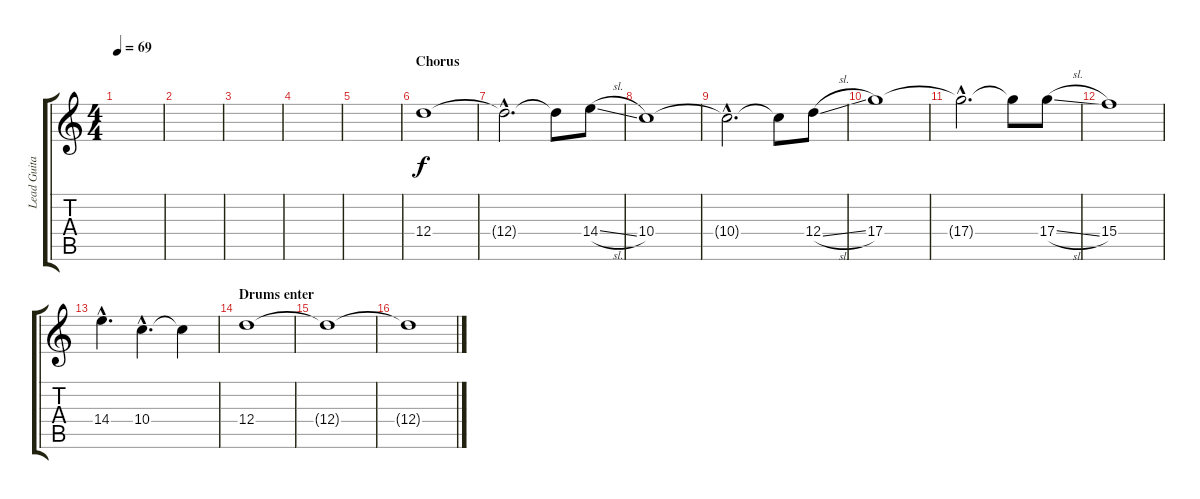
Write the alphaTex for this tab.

\track ("Lead Guitar" "Lead Guita") {instrument overdrivenguitar}
\staff {score tabs}
\tuning (E4 B3 G3 D3 A2 E2) {hide}
\ts (4 4)
\tempo 69
\clef g2
\ks c
|
|
|
|
|
\section ("" "Chorus")
12.4.1 |
12.4{hac t}.2{d} 12.4{t}.8 14.4{sl}.8 |
10.4.1 |
10.4{hac t}.2{d} 10.4{t}.8 12.4{sl}.8 |
17.4.1 |
17.4{hac t}.2{d} 17.4{t}.8 17.4{sl}.8 |
15.4.1 |
14.4{hac}.4{d} 10.4{hac}.4{d} 10.4{t}.4 |
\section ("" "Drums enter")
12.4.1 |
12.4{t}.1 |
12.4{t}.1
